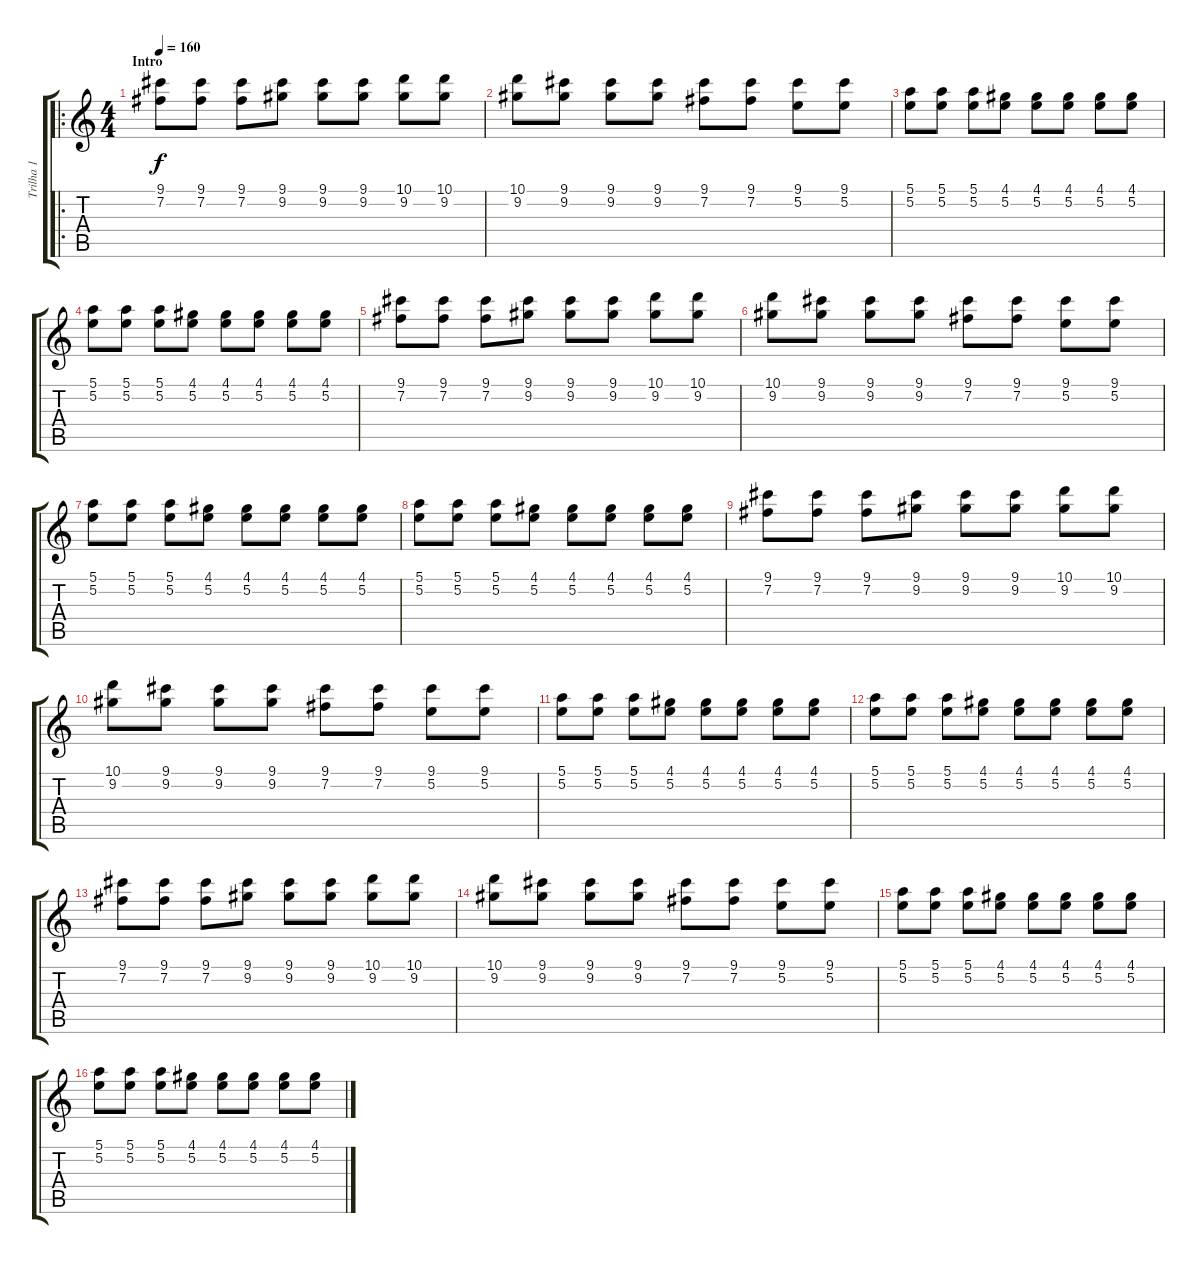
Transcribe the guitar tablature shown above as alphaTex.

\track ("Trilha 1" "Trilha 1") {instrument distortionguitar}
\staff {score tabs}
\tuning (E4 B3 G3 D3 A2 E2) {hide}
\ro
\ts (4 4)
\section ("" "Intro")
\tempo 160
\clef g2
\ks c
(9.1 7.2).8{dy f instrument distortionguitar} (9.1 7.2).8 (9.1 7.2).8 (9.1 9.2).8 (9.1 9.2).8 (9.1 9.2).8 (10.1 9.2).8 (10.1 9.2).8 |
(10.1 9.2).8 (9.1 9.2).8 (9.1 9.2).8 (9.1 9.2).8 (9.1 7.2).8 (9.1 7.2).8 (9.1 5.2).8 (9.1 5.2).8 |
(5.1 5.2).8 (5.1 5.2).8 (5.1 5.2).8 (4.1 5.2).8 (4.1 5.2).8 (4.1 5.2).8 (4.1 5.2).8 (4.1 5.2).8 |
(5.1 5.2).8 (5.1 5.2).8 (5.1 5.2).8 (4.1 5.2).8 (4.1 5.2).8 (4.1 5.2).8 (4.1 5.2).8 (4.1 5.2).8 |
(9.1 7.2).8 (9.1 7.2).8 (9.1 7.2).8 (9.1 9.2).8 (9.1 9.2).8 (9.1 9.2).8 (10.1 9.2).8 (10.1 9.2).8 |
(10.1 9.2).8 (9.1 9.2).8 (9.1 9.2).8 (9.1 9.2).8 (9.1 7.2).8 (9.1 7.2).8 (9.1 5.2).8 (9.1 5.2).8 |
(5.1 5.2).8 (5.1 5.2).8 (5.1 5.2).8 (4.1 5.2).8 (4.1 5.2).8 (4.1 5.2).8 (4.1 5.2).8 (4.1 5.2).8 |
(5.1 5.2).8 (5.1 5.2).8 (5.1 5.2).8 (4.1 5.2).8 (4.1 5.2).8 (4.1 5.2).8 (4.1 5.2).8 (4.1 5.2).8 |
(9.1 7.2).8 (9.1 7.2).8 (9.1 7.2).8 (9.1 9.2).8 (9.1 9.2).8 (9.1 9.2).8 (10.1 9.2).8 (10.1 9.2).8 |
(10.1 9.2).8 (9.1 9.2).8 (9.1 9.2).8 (9.1 9.2).8 (9.1 7.2).8 (9.1 7.2).8 (9.1 5.2).8 (9.1 5.2).8 |
(5.1 5.2).8 (5.1 5.2).8 (5.1 5.2).8 (4.1 5.2).8 (4.1 5.2).8 (4.1 5.2).8 (4.1 5.2).8 (4.1 5.2).8 |
(5.1 5.2).8 (5.1 5.2).8 (5.1 5.2).8 (4.1 5.2).8 (4.1 5.2).8 (4.1 5.2).8 (4.1 5.2).8 (4.1 5.2).8 |
(9.1 7.2).8 (9.1 7.2).8 (9.1 7.2).8 (9.1 9.2).8 (9.1 9.2).8 (9.1 9.2).8 (10.1 9.2).8 (10.1 9.2).8 |
(10.1 9.2).8 (9.1 9.2).8 (9.1 9.2).8 (9.1 9.2).8 (9.1 7.2).8 (9.1 7.2).8 (9.1 5.2).8 (9.1 5.2).8 |
(5.1 5.2).8 (5.1 5.2).8 (5.1 5.2).8 (4.1 5.2).8 (4.1 5.2).8 (4.1 5.2).8 (4.1 5.2).8 (4.1 5.2).8 |
(5.1 5.2).8 (5.1 5.2).8 (5.1 5.2).8 (4.1 5.2).8 (4.1 5.2).8 (4.1 5.2).8 (4.1 5.2).8 (4.1 5.2).8
